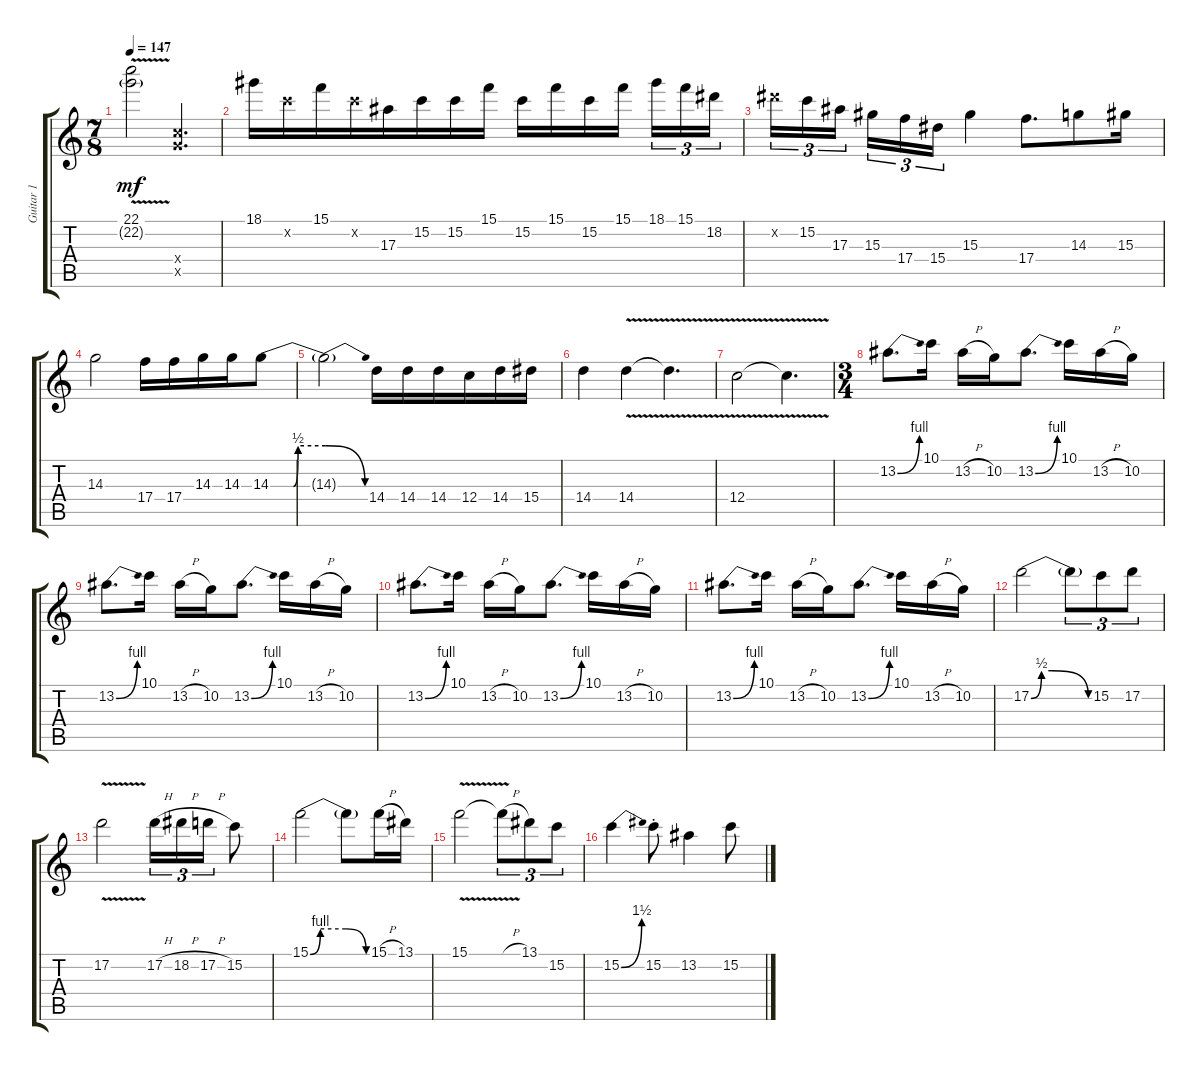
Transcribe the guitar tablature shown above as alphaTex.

\track ("Guitar 1" "Guitar 1") {instrument distortionguitar}
\staff {score tabs}
\tuning (D4 A3 F3 C3 G2 C2) {hide}
\ts (7 8)
\tempo 147
\clef g2
\ks c
(22.1{v} 22.2{v g}).2{dy mf} (12.4{x} 12.5{x}).4{d} |
18.1.16 15.2{x}.16 15.1.16 15.2{x}.16 17.3.16 15.2.16 15.2.16 15.1.16 15.2.16 15.1.16 15.2.16 15.1.16 18.1.16{tu (3 2)} 15.1.16{tu (3 2)} 18.2.16{tu (3 2)} |
18.2{x}.16{tu (3 2)} 15.2.16{tu (3 2)} 17.3.16{tu (3 2)} 15.3.16{tu (3 2)} 17.4.16{tu (3 2)} 15.4.16{tu (3 2)} 15.3.4 17.4.8{d} 14.3.8 15.3.16 |
14.3.2 17.4.16 17.4.16 14.3.16 14.3.16 14.3{be (custom 0 0 25 0 30 2 60 2)}.8 |
14.3{be (release 0 2 60 0) t}.2 14.4.16 14.4.16 14.4.16 12.4.16 14.4.16 15.4.16 |
14.4.4 14.4{v}.4 14.4{v t}.4{d} |
12.4{v}.2 12.4{v t}.4{d} |
\ts (3 4)
13.2{be (bend 0 0 60 4)}.8{d} 10.1.16 13.2{h}.16 10.2.16 13.2{be (bend 0 0 60 4)}.8{d} 10.1.16 13.2{h}.16 10.2.16 |
13.2{be (bend 0 0 60 4)}.8{d} 10.1.16 13.2{h}.16 10.2.16 13.2{be (bend 0 0 60 4)}.8{d} 10.1.16 13.2{h}.16 10.2.16 |
13.2{be (bend 0 0 60 4)}.8{d} 10.1.16 13.2{h}.16 10.2.16 13.2{be (bend 0 0 60 4)}.8{d} 10.1.16 13.2{h}.16 10.2.16 |
13.2{be (bend 0 0 60 4)}.8{d} 10.1.16 13.2{h}.16 10.2.16 13.2{be (bend 0 0 60 4)}.8{d} 10.1.16 13.2{h}.16 10.2.16 |
17.2{be (custom 0 0 10 2 20 2 55 0 60 0)}.2 17.2{t}.8{tu (3 2)} 15.2.8{tu (3 2)} 17.2.8{tu (3 2)} |
17.2{v}.2 17.2{h}.16{tu (3 2)} 18.2{h}.16{tu (3 2)} 17.2{h}.16{tu (3 2)} 15.2.8 |
15.1{be (custom 0 0 10 4 35 4 55 0 60 0)}.2 15.1{t}.8 15.1{h}.16 13.1.16 |
15.1{v}.2 15.1{v h t}.8{tu (3 2)} 13.1.8{tu (3 2)} 15.2.8{tu (3 2)} |
15.2{be (bend 0 0 60 6)}.4 15.2{st}.8 13.2.4 15.2.8
